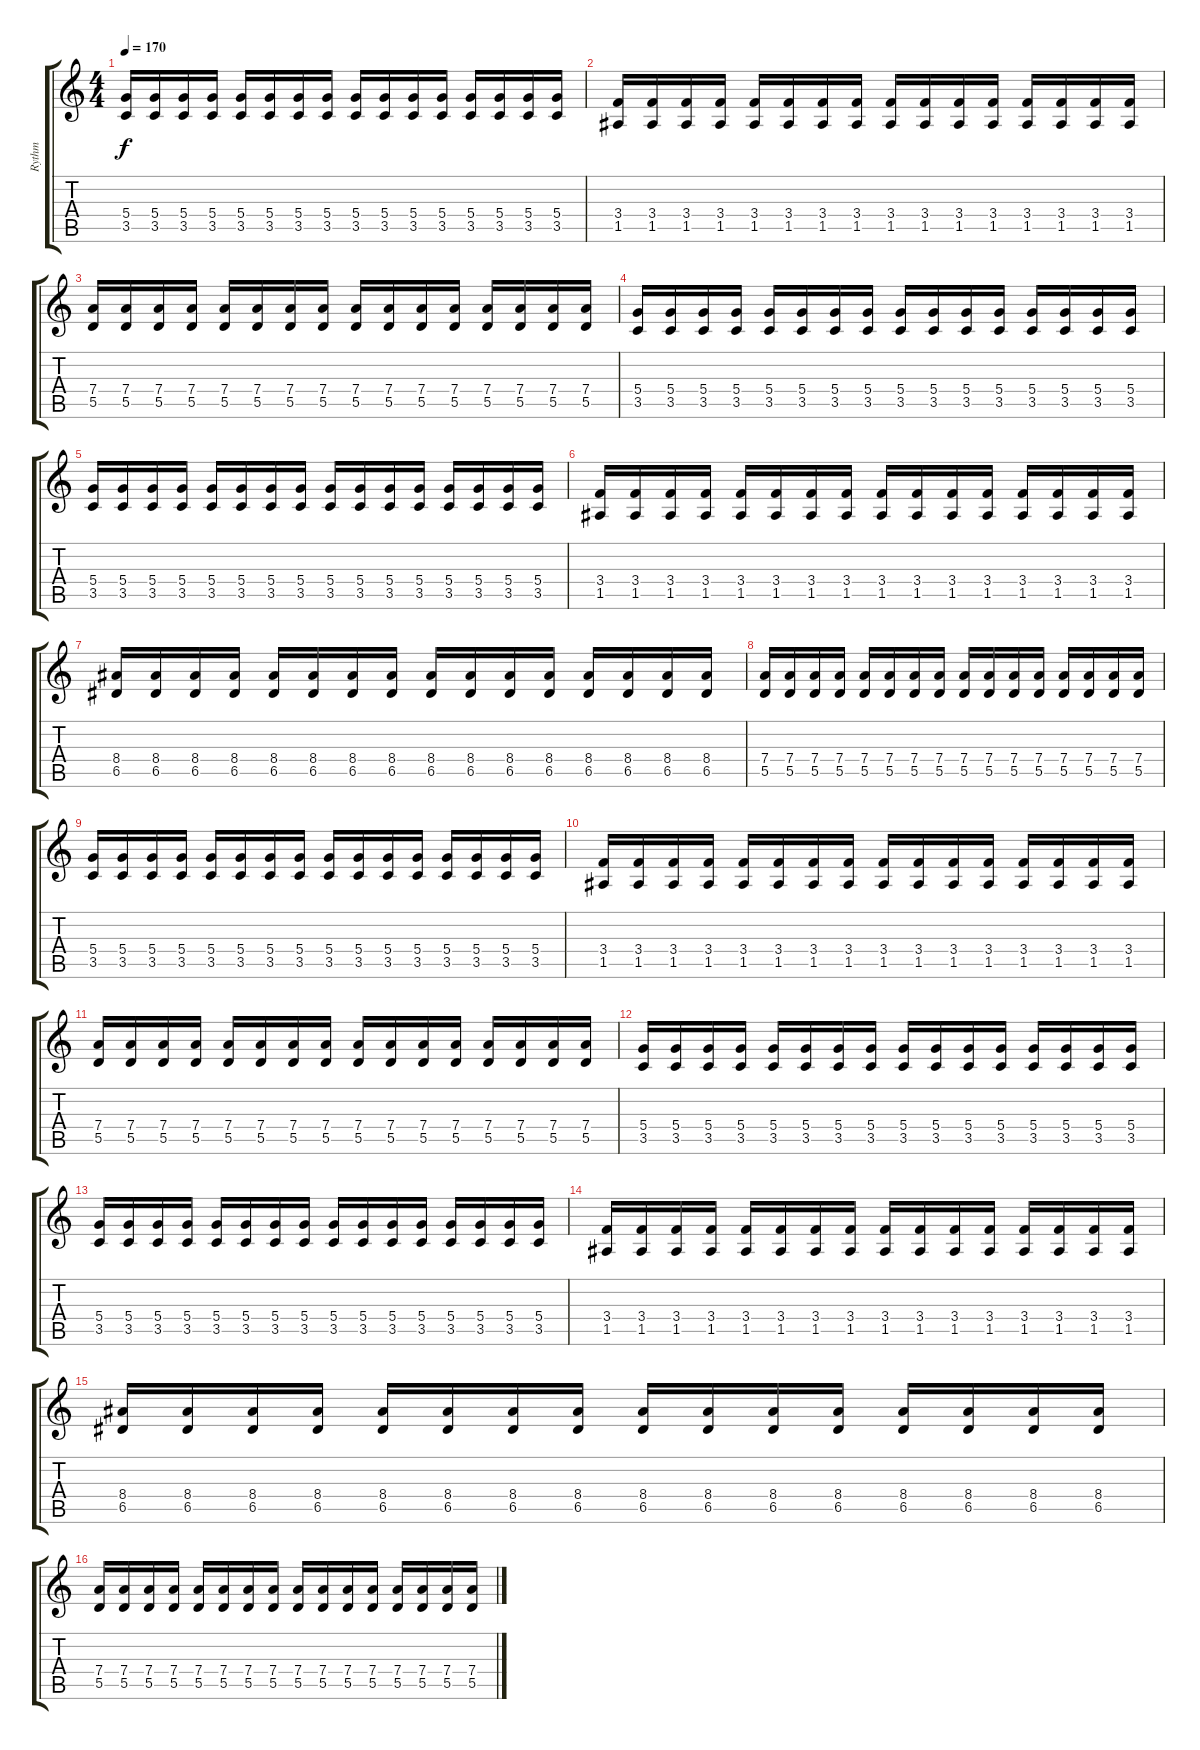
\track ("Rythm" "Rythm") {instrument distortionguitar}
\staff {score tabs}
\tuning (E4 B3 G3 D3 A2 E2) {hide}
\ts (4 4)
\tempo 170
\clef g2
\ks c
(5.4 3.5).16{dy f} (5.4 3.5).16 (5.4 3.5).16 (5.4 3.5).16 (5.4 3.5).16 (5.4 3.5).16 (5.4 3.5).16 (5.4 3.5).16 (5.4 3.5).16 (5.4 3.5).16 (5.4 3.5).16 (5.4 3.5).16 (5.4 3.5).16 (5.4 3.5).16 (5.4 3.5).16 (5.4 3.5).16 |
(3.4 1.5).16 (3.4 1.5).16 (3.4 1.5).16 (3.4 1.5).16 (3.4 1.5).16 (3.4 1.5).16 (3.4 1.5).16 (3.4 1.5).16 (3.4 1.5).16 (3.4 1.5).16 (3.4 1.5).16 (3.4 1.5).16 (3.4 1.5).16 (3.4 1.5).16 (3.4 1.5).16 (3.4 1.5).16 |
(7.4 5.5).16 (7.4 5.5).16 (7.4 5.5).16 (7.4 5.5).16 (7.4 5.5).16 (7.4 5.5).16 (7.4 5.5).16 (7.4 5.5).16 (7.4 5.5).16 (7.4 5.5).16 (7.4 5.5).16 (7.4 5.5).16 (7.4 5.5).16 (7.4 5.5).16 (7.4 5.5).16 (7.4 5.5).16 |
(5.4 3.5).16 (5.4 3.5).16 (5.4 3.5).16 (5.4 3.5).16 (5.4 3.5).16 (5.4 3.5).16 (5.4 3.5).16 (5.4 3.5).16 (5.4 3.5).16 (5.4 3.5).16 (5.4 3.5).16 (5.4 3.5).16 (5.4 3.5).16 (5.4 3.5).16 (5.4 3.5).16 (5.4 3.5).16 |
(5.4 3.5).16 (5.4 3.5).16 (5.4 3.5).16 (5.4 3.5).16 (5.4 3.5).16 (5.4 3.5).16 (5.4 3.5).16 (5.4 3.5).16 (5.4 3.5).16 (5.4 3.5).16 (5.4 3.5).16 (5.4 3.5).16 (5.4 3.5).16 (5.4 3.5).16 (5.4 3.5).16 (5.4 3.5).16 |
(3.4 1.5).16 (3.4 1.5).16 (3.4 1.5).16 (3.4 1.5).16 (3.4 1.5).16 (3.4 1.5).16 (3.4 1.5).16 (3.4 1.5).16 (3.4 1.5).16 (3.4 1.5).16 (3.4 1.5).16 (3.4 1.5).16 (3.4 1.5).16 (3.4 1.5).16 (3.4 1.5).16 (3.4 1.5).16 |
(8.4 6.5).16 (8.4 6.5).16 (8.4 6.5).16 (8.4 6.5).16 (8.4 6.5).16 (8.4 6.5).16 (8.4 6.5).16 (8.4 6.5).16 (8.4 6.5).16 (8.4 6.5).16 (8.4 6.5).16 (8.4 6.5).16 (8.4 6.5).16 (8.4 6.5).16 (8.4 6.5).16 (8.4 6.5).16 |
(7.4 5.5).16 (7.4 5.5).16 (7.4 5.5).16 (7.4 5.5).16 (7.4 5.5).16 (7.4 5.5).16 (7.4 5.5).16 (7.4 5.5).16 (7.4 5.5).16 (7.4 5.5).16 (7.4 5.5).16 (7.4 5.5).16 (7.4 5.5).16 (7.4 5.5).16 (7.4 5.5).16 (7.4 5.5).16 |
(5.4 3.5).16 (5.4 3.5).16 (5.4 3.5).16 (5.4 3.5).16 (5.4 3.5).16 (5.4 3.5).16 (5.4 3.5).16 (5.4 3.5).16 (5.4 3.5).16 (5.4 3.5).16 (5.4 3.5).16 (5.4 3.5).16 (5.4 3.5).16 (5.4 3.5).16 (5.4 3.5).16 (5.4 3.5).16 |
(3.4 1.5).16 (3.4 1.5).16 (3.4 1.5).16 (3.4 1.5).16 (3.4 1.5).16 (3.4 1.5).16 (3.4 1.5).16 (3.4 1.5).16 (3.4 1.5).16 (3.4 1.5).16 (3.4 1.5).16 (3.4 1.5).16 (3.4 1.5).16 (3.4 1.5).16 (3.4 1.5).16 (3.4 1.5).16 |
(7.4 5.5).16 (7.4 5.5).16 (7.4 5.5).16 (7.4 5.5).16 (7.4 5.5).16 (7.4 5.5).16 (7.4 5.5).16 (7.4 5.5).16 (7.4 5.5).16 (7.4 5.5).16 (7.4 5.5).16 (7.4 5.5).16 (7.4 5.5).16 (7.4 5.5).16 (7.4 5.5).16 (7.4 5.5).16 |
(5.4 3.5).16 (5.4 3.5).16 (5.4 3.5).16 (5.4 3.5).16 (5.4 3.5).16 (5.4 3.5).16 (5.4 3.5).16 (5.4 3.5).16 (5.4 3.5).16 (5.4 3.5).16 (5.4 3.5).16 (5.4 3.5).16 (5.4 3.5).16 (5.4 3.5).16 (5.4 3.5).16 (5.4 3.5).16 |
(5.4 3.5).16 (5.4 3.5).16 (5.4 3.5).16 (5.4 3.5).16 (5.4 3.5).16 (5.4 3.5).16 (5.4 3.5).16 (5.4 3.5).16 (5.4 3.5).16 (5.4 3.5).16 (5.4 3.5).16 (5.4 3.5).16 (5.4 3.5).16 (5.4 3.5).16 (5.4 3.5).16 (5.4 3.5).16 |
(3.4 1.5).16 (3.4 1.5).16 (3.4 1.5).16 (3.4 1.5).16 (3.4 1.5).16 (3.4 1.5).16 (3.4 1.5).16 (3.4 1.5).16 (3.4 1.5).16 (3.4 1.5).16 (3.4 1.5).16 (3.4 1.5).16 (3.4 1.5).16 (3.4 1.5).16 (3.4 1.5).16 (3.4 1.5).16 |
(8.4 6.5).16 (8.4 6.5).16 (8.4 6.5).16 (8.4 6.5).16 (8.4 6.5).16 (8.4 6.5).16 (8.4 6.5).16 (8.4 6.5).16 (8.4 6.5).16 (8.4 6.5).16 (8.4 6.5).16 (8.4 6.5).16 (8.4 6.5).16 (8.4 6.5).16 (8.4 6.5).16 (8.4 6.5).16 |
(7.4 5.5).16 (7.4 5.5).16 (7.4 5.5).16 (7.4 5.5).16 (7.4 5.5).16 (7.4 5.5).16 (7.4 5.5).16 (7.4 5.5).16 (7.4 5.5).16 (7.4 5.5).16 (7.4 5.5).16 (7.4 5.5).16 (7.4 5.5).16 (7.4 5.5).16 (7.4 5.5).16 (7.4 5.5).16
